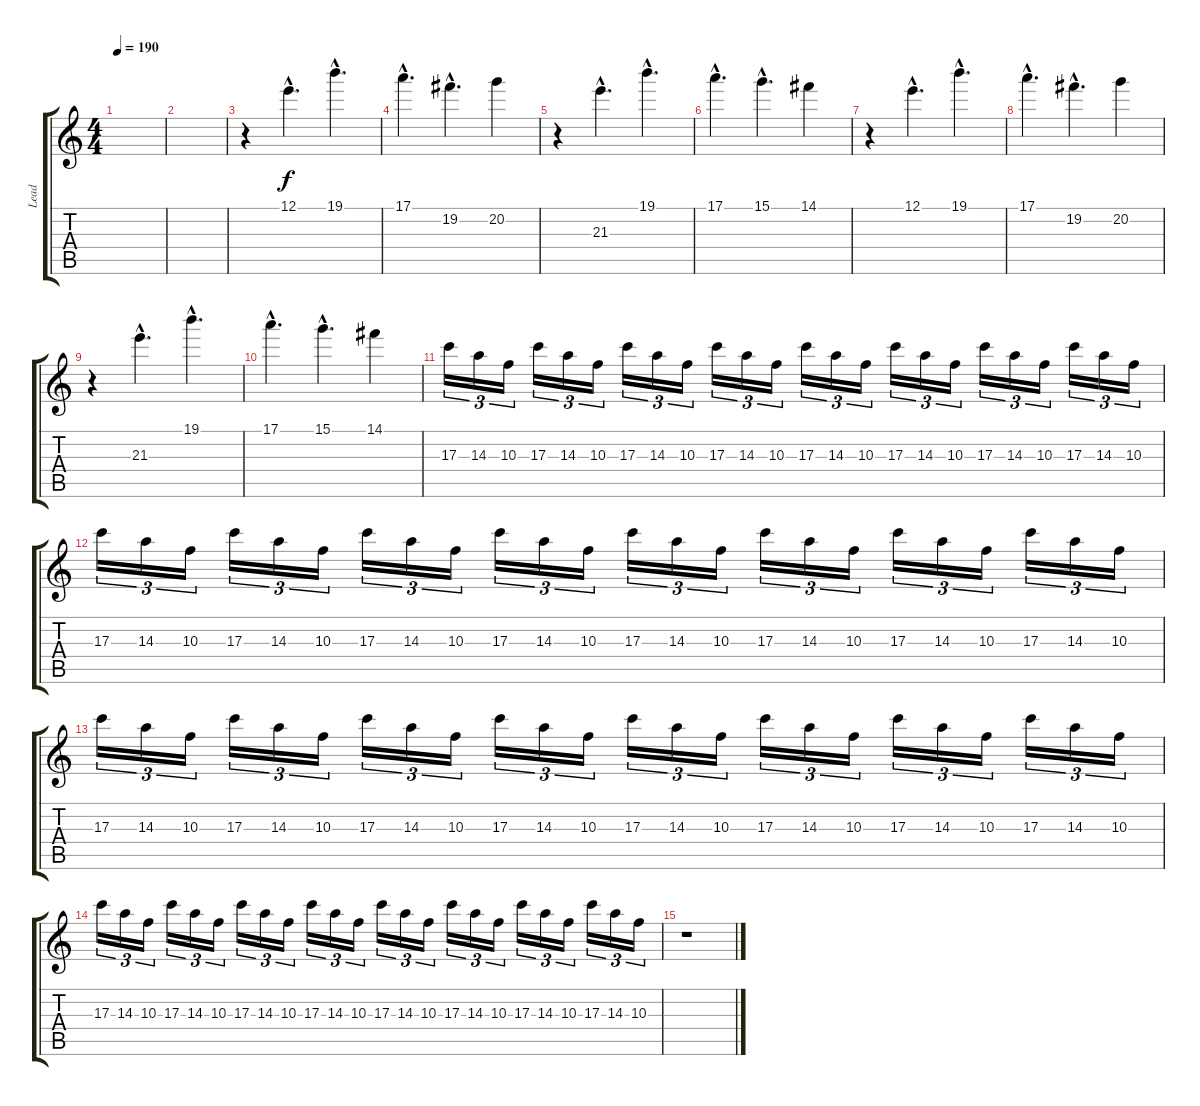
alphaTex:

\track ("Lead " "Lead ") {instrument distortionguitar}
\staff {score tabs}
\tuning (E4 B3 G3 D3 A2 E2) {hide}
\ts (4 4)
\tempo 190
\clef g2
\ks c
|
|
r.4 12.1{hac}.4{d} 19.1{hac}.4{d} |
17.1{hac}.4{d} 19.2{hac}.4{d} 20.2.4 |
r.4 21.3{hac}.4{d} 19.1{hac}.4{d} |
17.1{hac}.4{d} 15.1{hac}.4{d} 14.1.4 |
r.4 12.1{hac}.4{d} 19.1{hac}.4{d} |
17.1{hac}.4{d} 19.2{hac}.4{d} 20.2.4 |
r.4 21.3{hac}.4{d} 19.1{hac}.4{d} |
17.1{hac}.4{d} 15.1{hac}.4{d} 14.1.4 |
17.3.16{tu (3 2)} 14.3.16{tu (3 2)} 10.3.16{tu (3 2)} 17.3.16{tu (3 2)} 14.3.16{tu (3 2)} 10.3.16{tu (3 2)} 17.3.16{tu (3 2)} 14.3.16{tu (3 2)} 10.3.16{tu (3 2)} 17.3.16{tu (3 2)} 14.3.16{tu (3 2)} 10.3.16{tu (3 2)} 17.3.16{tu (3 2)} 14.3.16{tu (3 2)} 10.3.16{tu (3 2)} 17.3.16{tu (3 2)} 14.3.16{tu (3 2)} 10.3.16{tu (3 2)} 17.3.16{tu (3 2)} 14.3.16{tu (3 2)} 10.3.16{tu (3 2)} 17.3.16{tu (3 2)} 14.3.16{tu (3 2)} 10.3.16{tu (3 2)} |
17.3.16{tu (3 2)} 14.3.16{tu (3 2)} 10.3.16{tu (3 2)} 17.3.16{tu (3 2)} 14.3.16{tu (3 2)} 10.3.16{tu (3 2)} 17.3.16{tu (3 2)} 14.3.16{tu (3 2)} 10.3.16{tu (3 2)} 17.3.16{tu (3 2)} 14.3.16{tu (3 2)} 10.3.16{tu (3 2)} 17.3.16{tu (3 2)} 14.3.16{tu (3 2)} 10.3.16{tu (3 2)} 17.3.16{tu (3 2)} 14.3.16{tu (3 2)} 10.3.16{tu (3 2)} 17.3.16{tu (3 2)} 14.3.16{tu (3 2)} 10.3.16{tu (3 2)} 17.3.16{tu (3 2)} 14.3.16{tu (3 2)} 10.3.16{tu (3 2)} |
17.3.16{tu (3 2)} 14.3.16{tu (3 2)} 10.3.16{tu (3 2)} 17.3.16{tu (3 2)} 14.3.16{tu (3 2)} 10.3.16{tu (3 2)} 17.3.16{tu (3 2)} 14.3.16{tu (3 2)} 10.3.16{tu (3 2)} 17.3.16{tu (3 2)} 14.3.16{tu (3 2)} 10.3.16{tu (3 2)} 17.3.16{tu (3 2)} 14.3.16{tu (3 2)} 10.3.16{tu (3 2)} 17.3.16{tu (3 2)} 14.3.16{tu (3 2)} 10.3.16{tu (3 2)} 17.3.16{tu (3 2)} 14.3.16{tu (3 2)} 10.3.16{tu (3 2)} 17.3.16{tu (3 2)} 14.3.16{tu (3 2)} 10.3.16{tu (3 2)} |
17.3.16{tu (3 2)} 14.3.16{tu (3 2)} 10.3.16{tu (3 2)} 17.3.16{tu (3 2)} 14.3.16{tu (3 2)} 10.3.16{tu (3 2)} 17.3.16{tu (3 2)} 14.3.16{tu (3 2)} 10.3.16{tu (3 2)} 17.3.16{tu (3 2)} 14.3.16{tu (3 2)} 10.3.16{tu (3 2)} 17.3.16{tu (3 2)} 14.3.16{tu (3 2)} 10.3.16{tu (3 2)} 17.3.16{tu (3 2)} 14.3.16{tu (3 2)} 10.3.16{tu (3 2)} 17.3.16{tu (3 2)} 14.3.16{tu (3 2)} 10.3.16{tu (3 2)} 17.3.16{tu (3 2)} 14.3.16{tu (3 2)} 10.3.16{tu (3 2)} |
r.1
